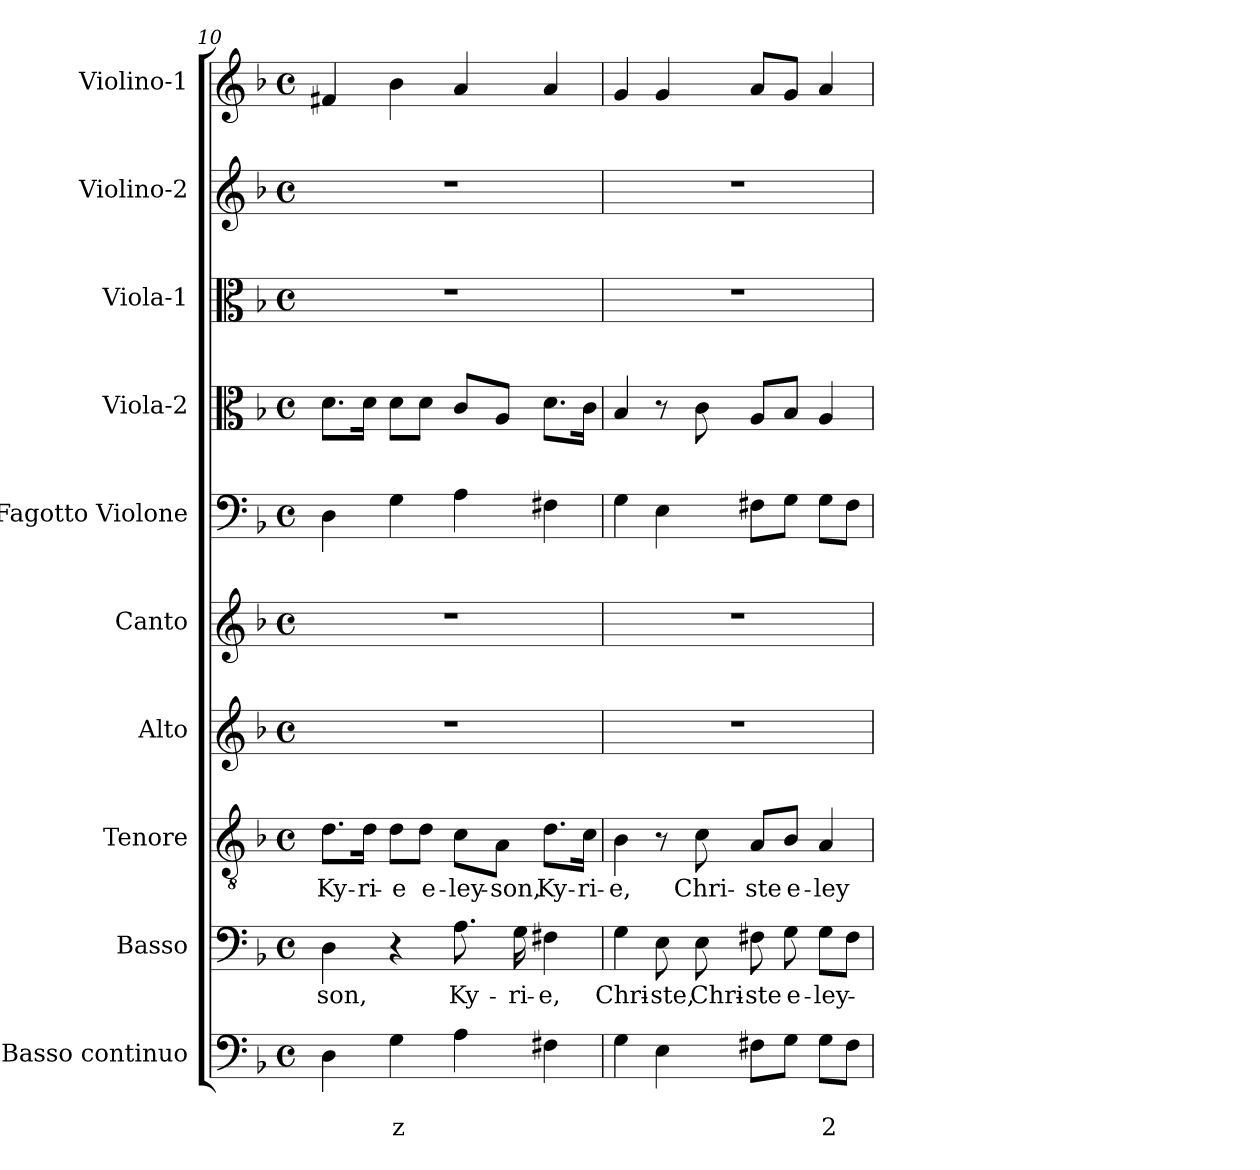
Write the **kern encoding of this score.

**kern	**text	**text	**kern	**text	**kern	**text	**kern	**kern	**kern	**kern	**kern	**kern	**kern
*part10	*part10	*part10	*part9	*part9	*part8	*part8	*part7	*part6	*part5	*part4	*part3	*part2	*part1
*staff10	*staff10	*staff10	*staff9	*staff9	*staff8	*staff8	*staff7	*staff6	*staff5	*staff4	*staff3	*staff2	*staff1
*I"Basso continuo	*	*	*I"Basso	*	*I"Tenore	*	*I"Alto	*I"Canto	*I"Fagotto Violone	*I"Viola-2	*I"Viola-1	*I"Violino-2	*I"Violino-1
!!LO:PB:g=z
*clefF4	*	*	*clefF4	*	*clefGv2	*	*clefG2	*clefG2	*clefF4	*clefC3	*clefC3	*clefG2	*clefG2
*k[b-]	*	*	*k[b-]	*	*k[b-]	*	*k[b-]	*k[b-]	*k[b-]	*k[b-]	*k[b-]	*k[b-]	*k[b-]
*F:	*	*	*F:	*	*F:	*	*F:	*F:	*F:	*F:	*F:	*F:	*F:
*M4/4	*	*	*M4/4	*	*M4/4	*	*M4/4	*M4/4	*M4/4	*M4/4	*M4/4	*M4/4	*M4/4
*met(c)	*	*	*met(c)	*	*met(c)	*	*met(c)	*met(c)	*met(c)	*met(c)	*met(c)	*met(c)	*met(c)
=10	=10	=10	=10	=10	=10	=10	=10	=10	=10	=10	=10	=10	=10
!	!	!	!	!LO:LY:b	!	!	!	!	!	!	!	!	!
!	!	!	!	!	!	!LO:LY:b	!	!	!	!	!	!	!
4D\	.	.	4D\	-son,	8.d\L	Ky-	1r	1r	4D\	8.d\L	1r	1r	4f#X/
!	!	!	!	!	!	!LO:LY:b	!	!	!	!	!	!	!
.	.	.	.	.	16d\Jk	-ri-	.	.	.	16d\Jk	.	.	.
!	!	!LO:LY:b	!	!	!	!	!	!	!	!	!	!	!
!	!	!	!	!	!	!LO:LY:b	!	!	!	!	!	!	!
4G\	.	z	4r	.	8d\L	-e	.	.	4G\	8d\L	.	.	4b-\
!	!	!	!	!	!	!LO:LY:b	!	!	!	!	!	!	!
.	.	.	.	.	8d\J	e-	.	.	.	8d\J	.	.	.
!	!	!	!	!LO:LY:b	!	!	!	!	!	!	!	!	!
!	!	!	!	!	!	!LO:LY:b	!	!	!	!	!	!	!
4A\	.	.	8.A\	Ky-	8c\L	-ley-	.	.	4A\	8c/L	.	.	4a/
!	!	!	!	!	!	!LO:LY:b	!	!	!	!	!	!	!
.	.	.	.	.	8A\J	-son,	.	.	.	8A/J	.	.	.
!	!	!	!	!LO:LY:b	!	!	!	!	!	!	!	!	!
.	.	.	16G\	-ri-	.	.	.	.	.	.	.	.	.
!	!	!	!	!LO:LY:b	!	!	!	!	!	!	!	!	!
!	!	!	!	!	!	!LO:LY:b	!	!	!	!	!	!	!
4F#X\	.	.	4F#X\	-e,	8.d\L	Ky-	.	.	4F#X\	8.d\L	.	.	4a/
!	!	!	!	!	!	!LO:LY:b	!	!	!	!	!	!	!
.	.	.	.	.	16c\Jk	-ri-	.	.	.	16c\Jk	.	.	.
=11	=11	=11	=11	=11	=11	=11	=11	=11	=11	=11	=11	=11	=11
!	!	!	!	!LO:LY:b	!	!	!	!	!	!	!	!	!
!	!	!	!	!	!	!LO:LY:b	!	!	!	!	!	!	!
4G\	.	.	4G\	Chri-	4B-\	-e,	1r	1r	4G\	4B-/	1r	1r	4g/
!	!	!	!	!LO:LY:b	!	!	!	!	!	!	!	!	!
4E\	.	.	8E\	-ste,	8r	.	.	.	4E\	8r	.	.	4g/
!	!	!	!	!LO:LY:b	!	!	!	!	!	!	!	!	!
!	!	!	!	!	!	!LO:LY:b	!	!	!	!	!	!	!
.	.	.	8E\	Chri-	8c\	Chri-	.	.	.	8c\	.	.	.
!	!	!	!	!LO:LY:b	!	!	!	!	!	!	!	!	!
!	!	!	!	!	!	!LO:LY:b	!	!	!	!	!	!	!
8F#X\L	.	.	8F#X\	-ste	8A/L	-ste	.	.	8F#X\L	8A/L	.	.	8a/L
!	!	!	!	!LO:LY:b	!	!	!	!	!	!	!	!	!
!	!	!	!	!	!	!LO:LY:b	!	!	!	!	!	!	!
8G\J	.	.	8G\	e-	8B-/J	e-	.	.	8G\J	8B-/J	.	.	8g/J
!	!	!LO:LY:b	!	!	!	!	!	!	!	!	!	!	!
!	!	!	!	!LO:LY:b	!	!	!	!	!	!	!	!	!
!	!	!	!	!	!	!LO:LY:b	!	!	!	!	!	!	!
8G\L	.	2	8G\L	-ley-	4A/	-ley-	.	.	8G\L	4A/	.	.	4a/
8F#\J	.	.	8F#\J	.	.	.	.	.	8F#\J	.	.	.	.
=	=	=	=	=	=	=	=	=	=	=	=	=	=
*-	*-	*-	*-	*-	*-	*-	*-	*-	*-	*-	*-	*-	*-
